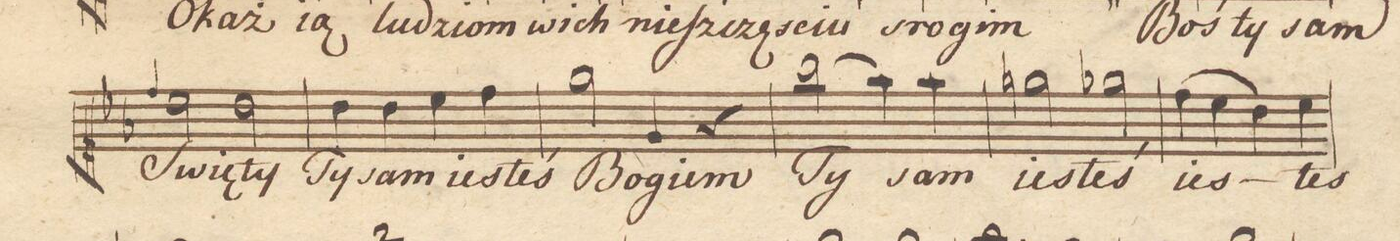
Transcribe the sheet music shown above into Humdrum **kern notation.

**kern	**text	**dynam
*I"Soprano	*	*
*clefC1	*	*
*k[b-e-]	*	*
*met(c)	*	*
*M4/4	*	*
4qqdd/	.	.
2cc\	Swię-	.
2b-\	-ty	.
=81	=81	=81
4b-\	Ty	.
4b-\	sam	.
4cc\	ie-	.
4dd\	-steś	.
=82	=82	=82
2ee-\	Bo-	.
4e-/	-giem	.
4r	.	.
=83	=83	=83
(2gg\	Ty	.
4ff\)	.	.
4ff\	sam	.
=84	=84	=84
2een\	ie-	.
2ee-X\	-steś	.
=85	=85	=85
(4dd\	ies-	.
4cc\	.	.
4b-\)	.	.
4cc\	-tes	.
=86	=86	=86
*-	*-	*-
